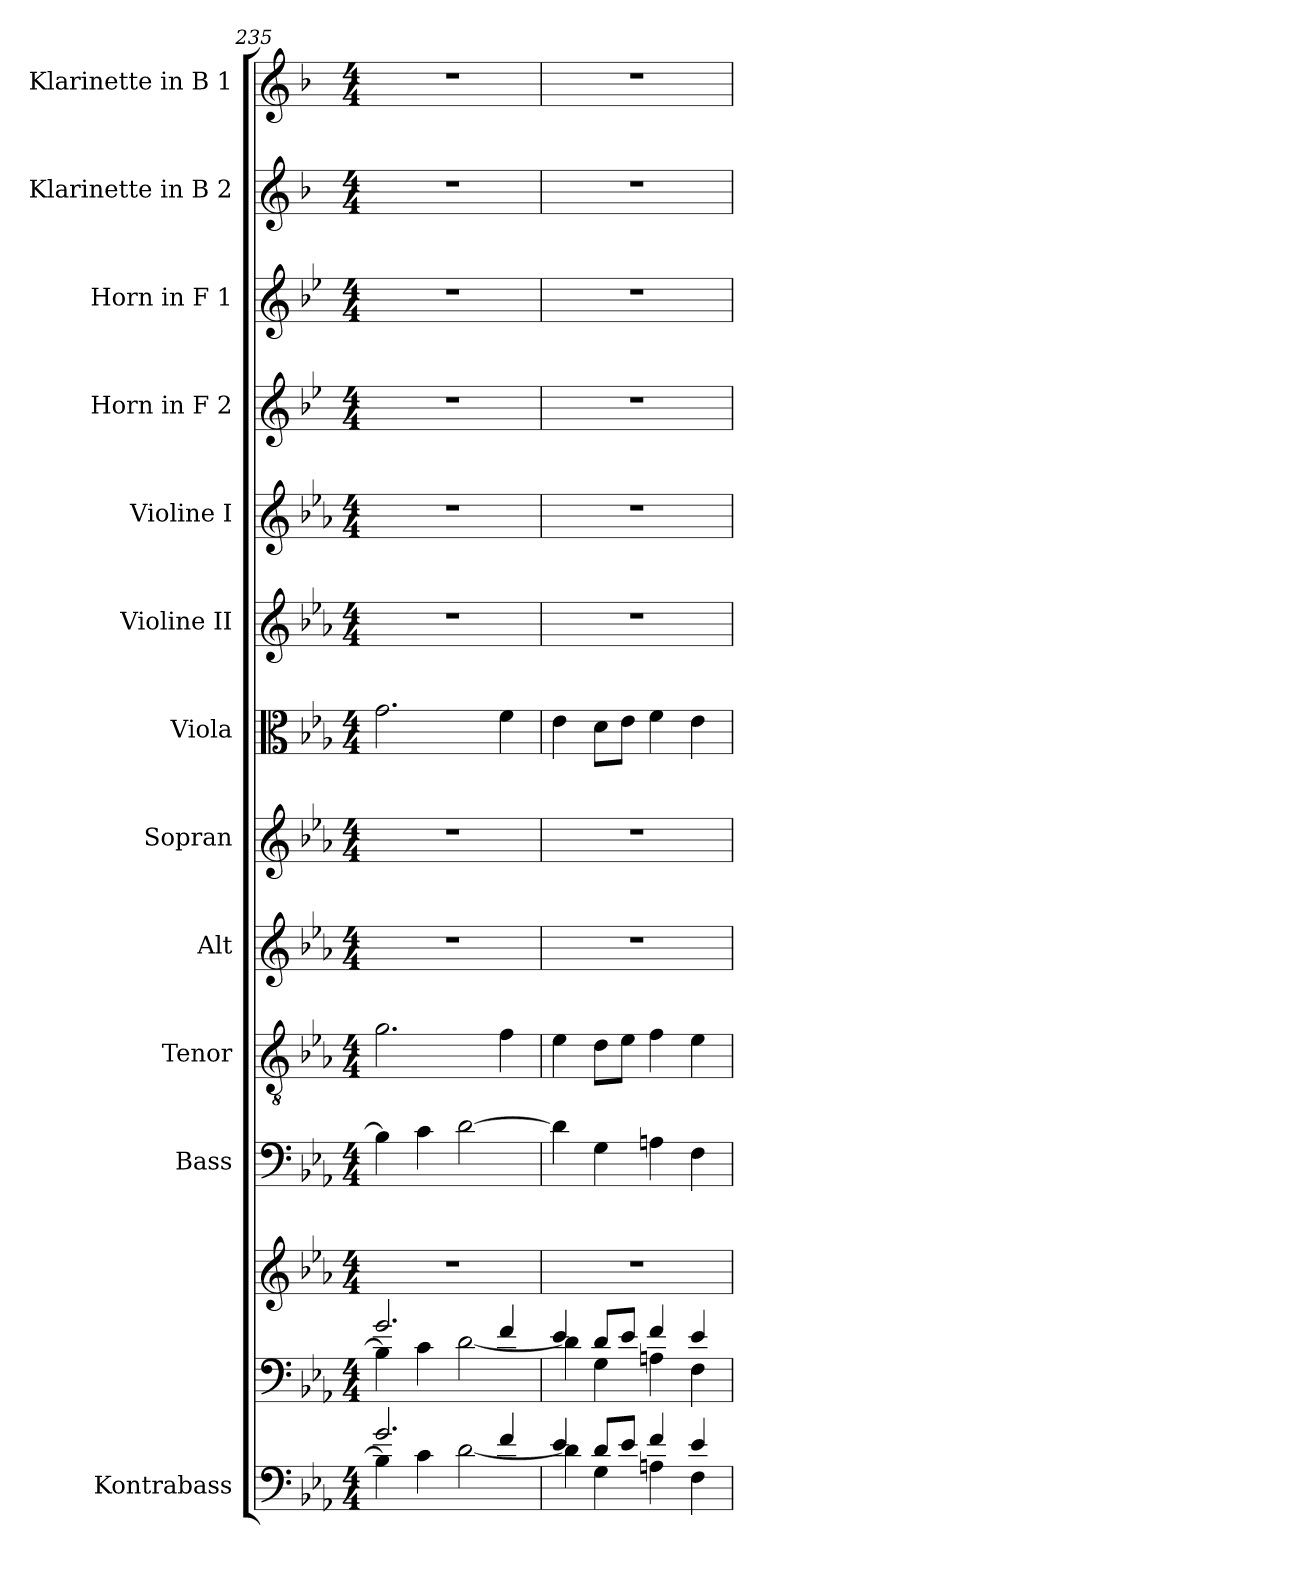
**kern	**kern	**kern	**kern	**kern	**kern	**kern	**kern	**kern	**kern	**kern	**kern	**kern	**kern
*part13	*part12	*part12	*part11	*part10	*part9	*part8	*part7	*part6	*part5	*part4	*part3	*part2	*part1
*staff14	*staff13	*staff12	*staff11	*staff10	*staff9	*staff8	*staff7	*staff6	*staff5	*staff4	*staff3	*staff2	*staff1
*I"Kontrabass	*	*	*I"Bass	*I"Tenor	*I"Alt	*I"Sopran	*I"Viola	*I"Violine II	*I"Violine I	*I"Horn in F 2	*I"Horn in F 1	*I"Klarinette in B 2	*I"Klarinette in B 1
*I'Kb.	*	*	*I'B	*I'T	*I'A	*I'S	*I'Vla.	*I'Vl. II	*I'Vl. I	*I'Hrn. 2	*I'Hrn. 1	*	*
!!LO:PB:g=z
*clefF4	*clefF4	*clefG2	*clefF4	*clefGv2	*clefG2	*clefG2	*clefC3	*clefG2	*clefG2	*clefG2	*clefG2	*clefG2	*clefG2
*ITrd7c12	*	*	*	*	*	*	*	*	*	*ITrd4c7	*ITrd4c7	*ITrd1c2	*ITrd1c2
*k[b-e-a-]	*k[b-e-a-]	*k[b-e-a-]	*k[b-e-a-]	*k[b-e-a-]	*k[b-e-a-]	*k[b-e-a-]	*k[b-e-a-]	*k[b-e-a-]	*k[b-e-a-]	*k[b-e-a-]	*k[b-e-a-]	*k[b-e-a-]	*k[b-e-a-]
*E-:	*E-:	*E-:	*E-:	*E-:	*E-:	*E-:	*E-:	*E-:	*E-:	*E-:	*E-:	*E-:	*E-:
*M4/4	*M4/4	*M4/4	*M4/4	*M4/4	*M4/4	*M4/4	*M4/4	*M4/4	*M4/4	*M4/4	*M4/4	*M4/4	*M4/4
=235	=235	=235	=235	=235	=235	=235	=235	=235	=235	=235	=235	=235	=235
*^	*^	*	*	*	*	*	*	*	*	*	*	*	*
2.G/	4BB-\]	2.g/	4B-\]	1r	4B-\]	2.g\	1r	1r	2.g\	1r	1r	1r	1r	1r	1r
.	4C\	.	4c\	.	4c\	.	.	.	.	.	.	.	.	.	.
.	[<2D\	.	[<2d\	.	[2d\	.	.	.	.	.	.	.	.	.	.
4F/	.	4f/	.	.	.	4f\	.	.	4f\	.	.	.	.	.	.
=236	=236	=236	=236	=236	=236	=236	=236	=236	=236	=236	=236	=236	=236	=236	=236
4E-/	4D\]	4e-/	4d\]	1r	4d\]	4e-\	1r	1r	4e-\	1r	1r	1r	1r	1r	1r
8D/L	4GG\	8d/L	4G\	.	4G\	8d\L	.	.	8d\L	.	.	.	.	.	.
8E-/J	.	8e-/J	.	.	.	8e-\J	.	.	8e-\J	.	.	.	.	.	.
4F/	4AAn\	4f/	4An\	.	4An\	4f\	.	.	4f\	.	.	.	.	.	.
4E-/	4FF\	4e-/	4F\	.	4F\	4e-\	.	.	4e-\	.	.	.	.	.	.
*v	*v	*	*	*	*	*	*	*	*	*	*	*	*	*	*
*	*v	*v	*	*	*	*	*	*	*	*	*	*	*	*
=	=	=	=	=	=	=	=	=	=	=	=	=	=
*-	*-	*-	*-	*-	*-	*-	*-	*-	*-	*-	*-	*-	*-
